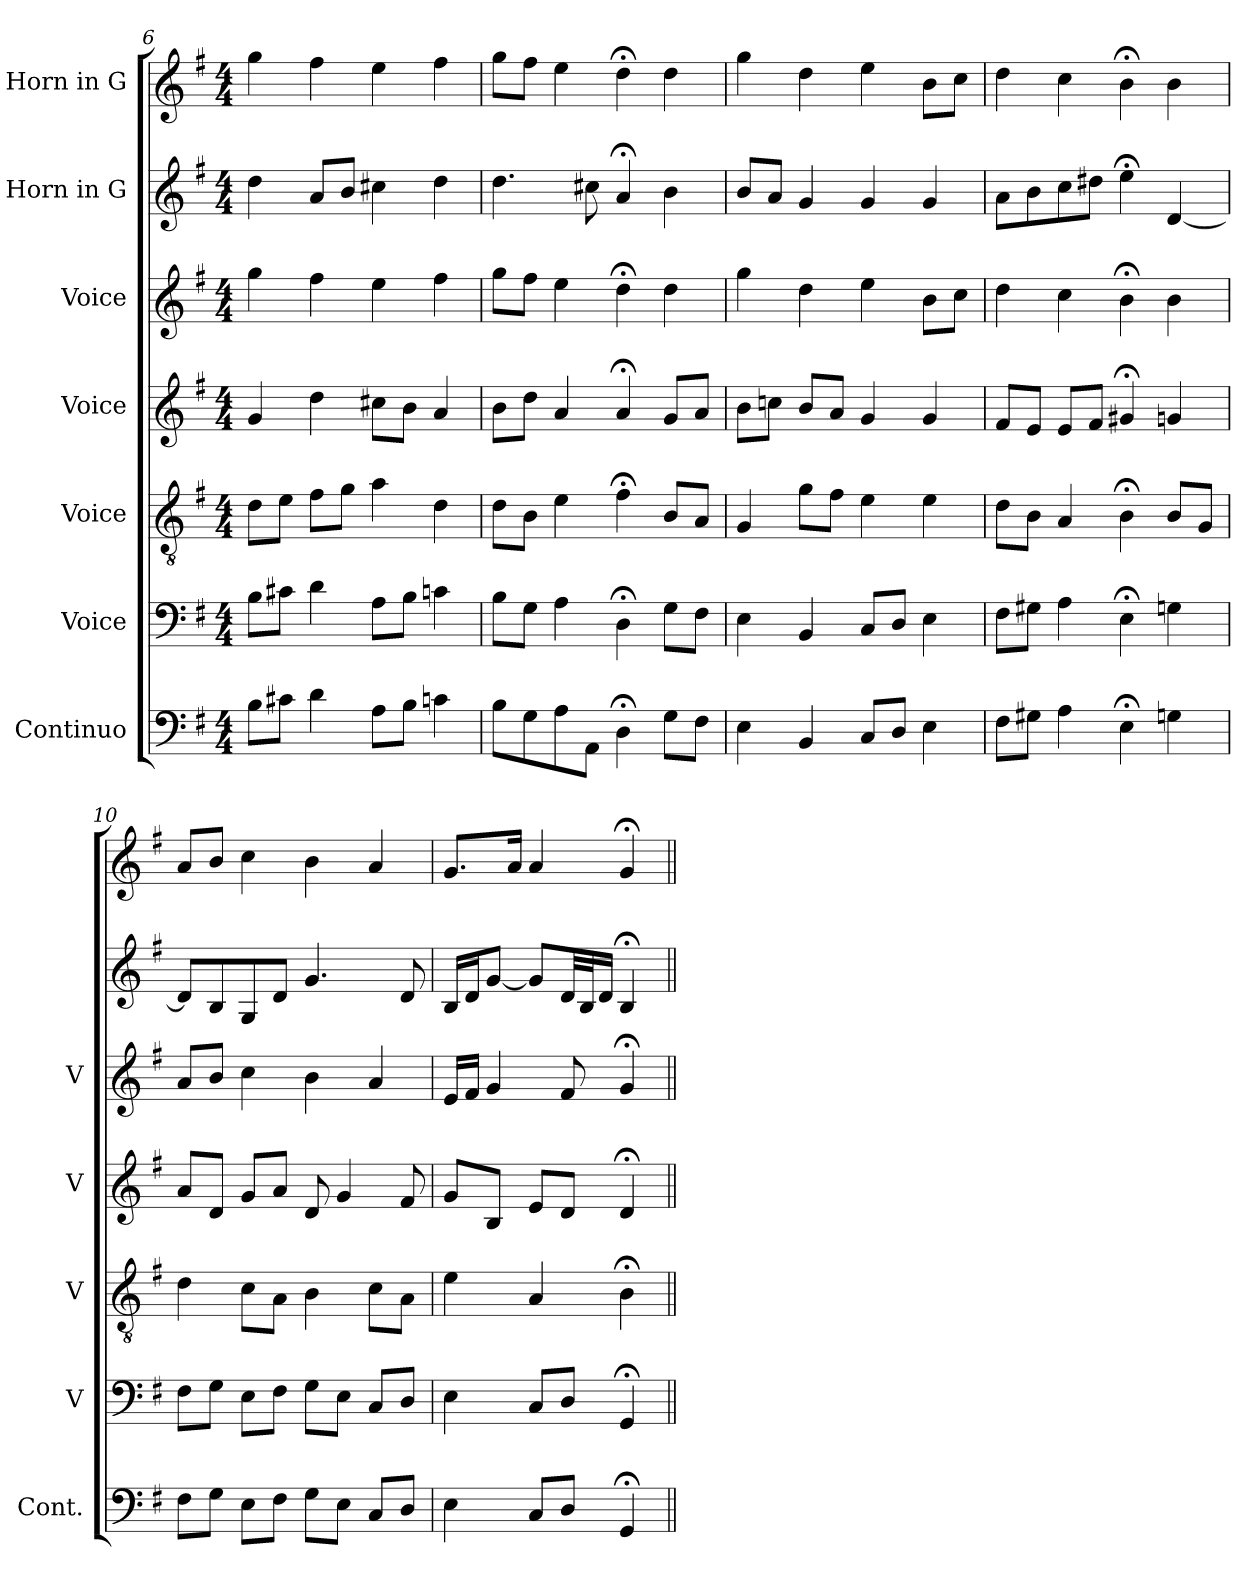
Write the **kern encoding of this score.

**kern	**kern	**kern	**kern	**kern	**kern	**kern
*part7	*part6	*part5	*part4	*part3	*part2	*part1
*staff7	*staff6	*staff5	*staff4	*staff3	*staff2	*staff1
*I"Continuo	*I"Voice	*I"Voice	*I"Voice	*I"Voice	*I"Horn in G	*I"Horn in G
*I'Cont.	*I'V	*I'V	*I'V	*I'V	*	*
*clefF4	*clefF4	*clefGv2	*clefG2	*clefG2	*clefG2	*clefG2
*k[f#]	*k[f#]	*k[f#]	*k[f#]	*k[f#]	*k[f#]	*k[f#]
*M4/4	*M4/4	*M4/4	*M4/4	*M4/4	*M4/4	*M4/4
=6	=6	=6	=6	=6	=6	=6
8BL	8BL	8dL	4g	4gg	4dd	4gg
8c#XJ	8c#XJ	8eJ	.	.	.	.
4d	4d	8f#L	4dd	4ff#	8aL	4ff#
.	.	8gJ	.	.	8bJ	.
8AL	8AL	4a	8cc#XL	4ee	4cc#X	4ee
8BJ	8BJ	.	8bJ	.	.	.
4cn	4cn	4d	4a	4ff#	4dd	4ff#
=7	=7	=7	=7	=7	=7	=7
8BL	8BL	8dL	8bL	8ggL	4.dd	8ggL
8G	8GJ	8BJ	8ddJ	8ff#J	.	8ff#J
8A	4A	4e	4a	4ee	.	4ee
8AAJ	.	.	.	.	8cc#X	.
4D;<	4D;<	4f#;<	4a;<	4dd;<	4a;<	4dd;<
8GL	8GL	8BL	8gL	4dd	4b	4dd
8F#J	8F#J	8AJ	8aJ	.	.	.
=8	=8	=8	=8	=8	=8	=8
4E	4E	4G	8bL	4gg	8bL	4gg
.	.	.	8ccnJ	.	8aJ	.
4BB	4BB	8gL	8bL	4dd	4g	4dd
.	.	8f#J	8aJ	.	.	.
8CL	8CL	4e	4g	4ee	4g	4ee
8DJ	8DJ	.	.	.	.	.
4E	4E	4e	4g	8bL	4g	8bL
.	.	.	.	8ccJ	.	8ccJ
=9	=9	=9	=9	=9	=9	=9
8F#L	8F#L	8dL	8f#L	4dd	8aL	4dd
8G#XJ	8G#XJ	8BJ	8eJ	.	8b	.
4A	4A	4A	8eL	4cc	8cc	4cc
.	.	.	8f#J	.	8dd#XJ	.
4E;<	4E;<	4B;<	4g#X;<	4b;<	4ee;<	4b;<
4Gn	4Gn	8BL	4gn	4b	[4d	4b
.	.	8GJ	.	.	.	.
=10	=10	=10	=10	=10	=10	=10
8F#L	8F#L	4d	8aL	8aL	8dL]	8aL
8GJ	8GJ	.	8dJ	8bJ	8B	8bJ
8EL	8EL	8cL	8gL	4cc	8G	4cc
8F#J	8F#J	8AJ	8aJ	.	8dJ	.
8GL	8GL	4B	8d	4b	4.g	4b
8EJ	8EJ	.	4g	.	.	.
8CL	8CL	8cL	.	4a	.	4a
8DJ	8DJ	8AJ	8f#	.	8d	.
=11	=11	=11	=11	=11	=11	=11
4E	4E	4e	8gL	16eLL	16BLL	8.gL
.	.	.	.	16f#JJ	16dJ	.
.	.	.	8BJ	4g	[8gJ	.
.	.	.	.	.	.	16aJk
8CL	8CL	4A	8eL	.	8gL]	4a
8DJ	8DJ	.	8dJ	8f#	32dLL	.
.	.	.	.	.	32BJ	.
.	.	.	.	.	16dJJ	.
4GG;<	4GG;<	4B;<	4d;<	4g;<	4B;<	4g;<
=||	=||	=||	=||	=||	=||	=||
*-	*-	*-	*-	*-	*-	*-
